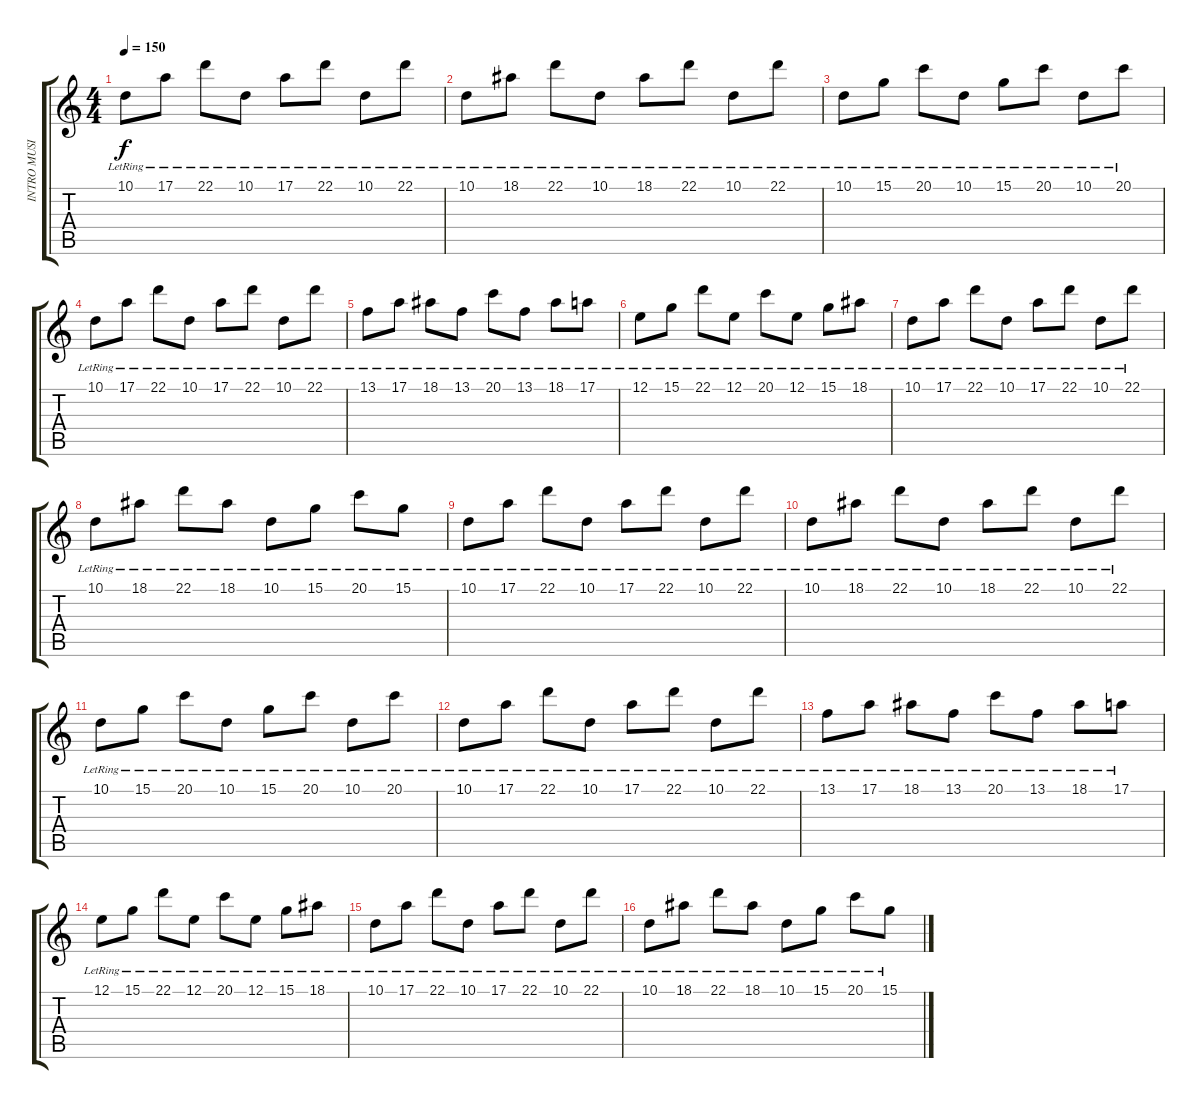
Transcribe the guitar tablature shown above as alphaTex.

\track ("INTRO MUSICBOX" "INTRO MUSI") {instrument musicbox}
\staff {score tabs}
\tuning (E4 B3 G3 D3 A2 E2) {hide}
\ts (4 4)
\section ("" "")
\tempo 150
\clef g2
\ks c
10.1{lr}.8{dy f instrument musicbox} 17.1{lr}.8 22.1{lr}.8 10.1{lr}.8 17.1{lr}.8 22.1{lr}.8 10.1{lr}.8 22.1{lr}.8 |
10.1{lr}.8 18.1{lr}.8 22.1{lr}.8 10.1{lr}.8 18.1{lr}.8 22.1{lr}.8 10.1{lr}.8 22.1{lr}.8 |
10.1{lr}.8 15.1{lr}.8 20.1{lr}.8 10.1{lr}.8 15.1{lr}.8 20.1{lr}.8 10.1{lr}.8 20.1{lr}.8 |
10.1{lr}.8 17.1{lr}.8 22.1{lr}.8 10.1{lr}.8 17.1{lr}.8 22.1{lr}.8 10.1{lr}.8 22.1{lr}.8 |
13.1{lr}.8 17.1{lr}.8 18.1{lr}.8 13.1{lr}.8 20.1{lr}.8 13.1{lr}.8 18.1{lr}.8 17.1{lr}.8 |
12.1{lr}.8 15.1{lr}.8 22.1{lr}.8 12.1{lr}.8 20.1{lr}.8 12.1{lr}.8 15.1{lr}.8 18.1{lr}.8 |
10.1{lr}.8 17.1{lr}.8 22.1{lr}.8 10.1{lr}.8 17.1{lr}.8 22.1{lr}.8 10.1{lr}.8 22.1{lr}.8 |
10.1{lr}.8 18.1{lr}.8 22.1{lr}.8 18.1{lr}.8 10.1{lr}.8 15.1{lr}.8 20.1{lr}.8 15.1{lr}.8 |
10.1{lr}.8 17.1{lr}.8 22.1{lr}.8 10.1{lr}.8 17.1{lr}.8 22.1{lr}.8 10.1{lr}.8 22.1{lr}.8 |
10.1{lr}.8 18.1{lr}.8 22.1{lr}.8 10.1{lr}.8 18.1{lr}.8 22.1{lr}.8 10.1{lr}.8 22.1{lr}.8 |
10.1{lr}.8 15.1{lr}.8 20.1{lr}.8 10.1{lr}.8 15.1{lr}.8 20.1{lr}.8 10.1{lr}.8 20.1{lr}.8 |
10.1{lr}.8 17.1{lr}.8 22.1{lr}.8 10.1{lr}.8 17.1{lr}.8 22.1{lr}.8 10.1{lr}.8 22.1{lr}.8 |
13.1{lr}.8 17.1{lr}.8 18.1{lr}.8 13.1{lr}.8 20.1{lr}.8 13.1{lr}.8 18.1{lr}.8 17.1{lr}.8 |
12.1{lr}.8 15.1{lr}.8 22.1{lr}.8 12.1{lr}.8 20.1{lr}.8 12.1{lr}.8 15.1{lr}.8 18.1{lr}.8 |
10.1{lr}.8 17.1{lr}.8 22.1{lr}.8 10.1{lr}.8 17.1{lr}.8 22.1{lr}.8 10.1{lr}.8 22.1{lr}.8 |
10.1{lr}.8 18.1{lr}.8 22.1{lr}.8 18.1{lr}.8 10.1{lr}.8 15.1{lr}.8 20.1{lr}.8 15.1{lr}.8
